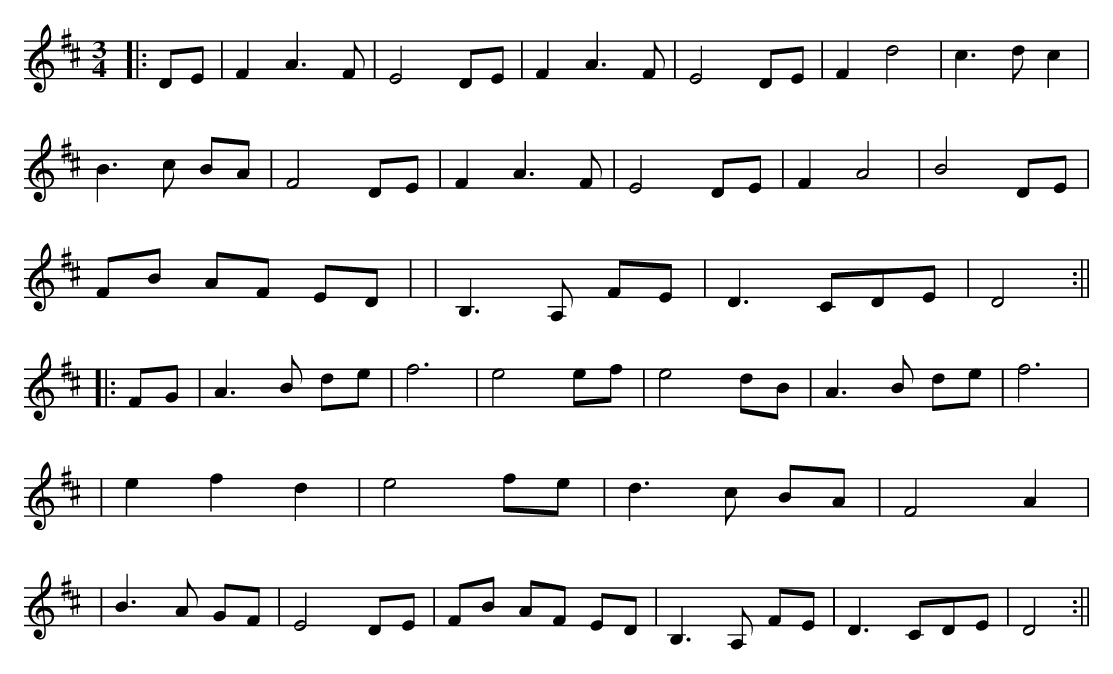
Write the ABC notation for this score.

X:1
M:3/4
K:D
|:DE|F2 A3F|E4 DE|F2 A3 F|E4 DE|F2 d4|c3 d c2|
B3 c BA|F4 DE|F2 A3F|E4 DE|F2 A4|B4 DE|
FB AF ED| |B,3 A, FE|D3CDE|D4 :||
|:FG| A3 B de|f6 |e4ef |e4dB | A3B de| f6 |
|e2 f2 d2|e4 fe|d3 c BA|F4 A2 |
|B3 A GF|E4 DE|FB AF ED|B,3 A, FE|D3 CDE|D4:||
